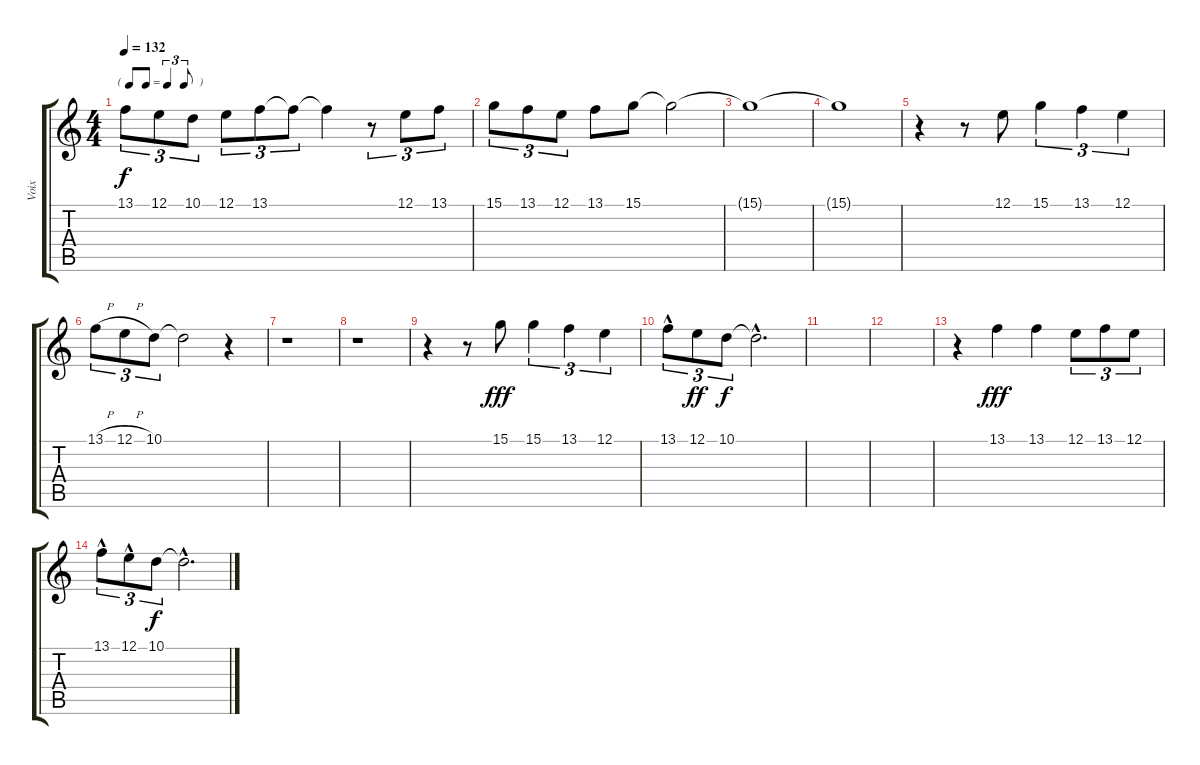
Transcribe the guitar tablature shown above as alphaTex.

\track ("Voix" "Voix") {instrument accordion}
\staff {score tabs}
\tuning (E4 B3 G3 D3 A2 E2) {hide}
\ts (4 4)
\tf triplet8th
\tempo 132
\clef g2
\ks c
13.1.8{tu (3 2) dy f} 12.1.8{tu (3 2)} 10.1.8{tu (3 2)} 12.1.8{tu (3 2)} 13.1.8{tu (3 2)} 13.1{t}.8{tu (3 2)} 13.1{t}.4 r.8{tu (3 2)} 12.1.8{tu (3 2)} 13.1.8{tu (3 2)} |
15.1.8{tu (3 2)} 13.1.8{tu (3 2)} 12.1.8{tu (3 2)} 13.1.8 15.1.8 15.1{t}.2 |
15.1{t}.1 |
15.1{t}.1 |
r.4 r.8 12.1.8 15.1.4{tu (3 2)} 13.1.4{tu (3 2)} 12.1.4{tu (3 2)} |
13.1{h}.8{tu (3 2)} 12.1{h}.8{tu (3 2)} 10.1.8{tu (3 2)} 10.1{t}.2 r.4 |
r.1 |
r.1 |
r.4 r.8 15.1.8{dy fff} 15.1.4{tu (3 2)} 13.1.4{tu (3 2)} 12.1.4{tu (3 2)} |
13.1{hac}.8{tu (3 2)} 12.1.8{tu (3 2) dy ff} 10.1.8{tu (3 2) dy f} 10.1{hac t}.2{d} |
|
|
r.4 13.1.4{dy fff} 13.1.4 12.1.8{tu (3 2)} 13.1.8{tu (3 2)} 12.1.8{tu (3 2)} |
13.1{hac}.8{tu (3 2)} 12.1{hac}.8{tu (3 2)} 10.1.8{tu (3 2) dy f} 10.1{hac t}.2{d}
